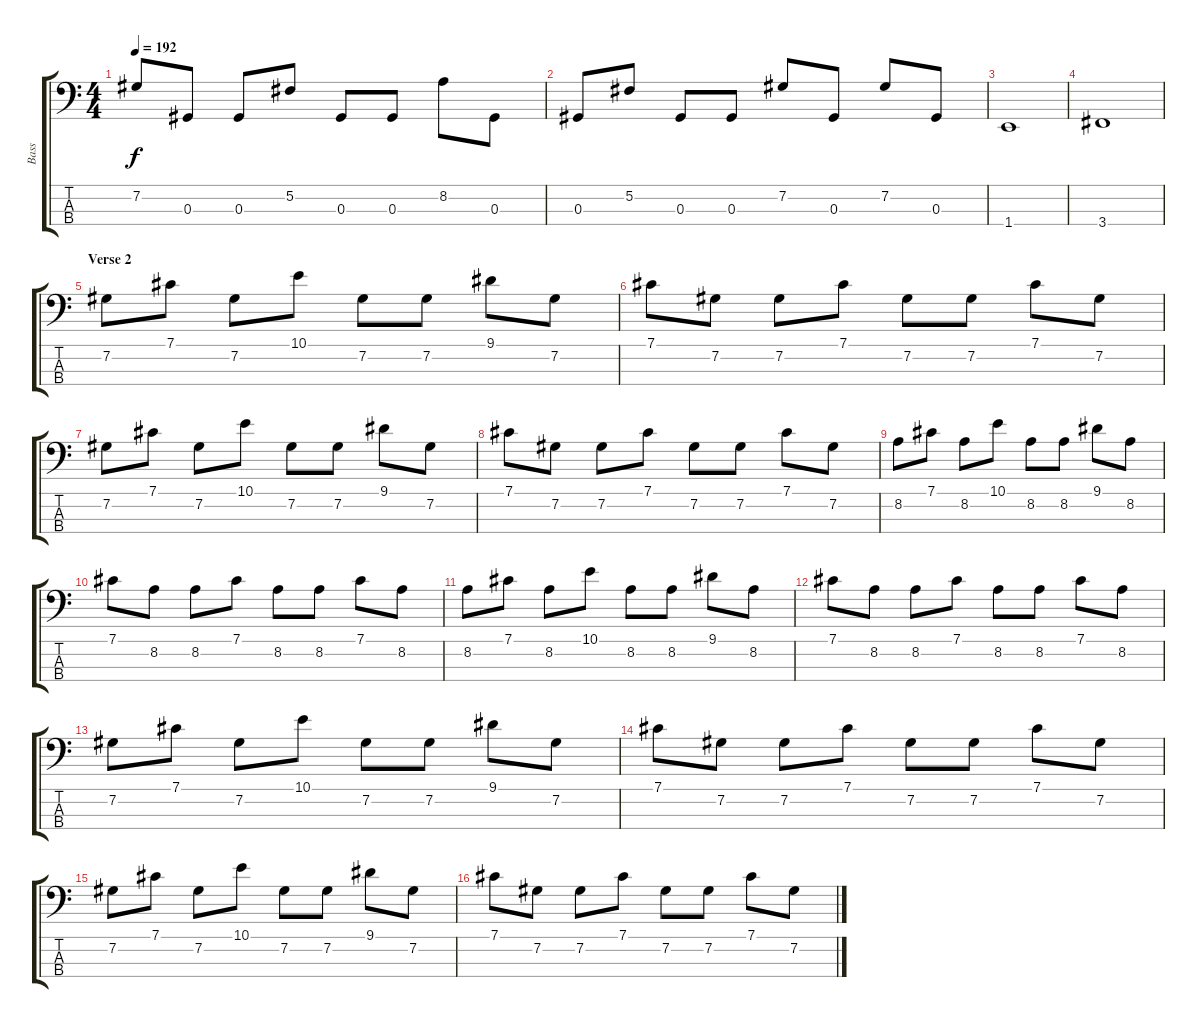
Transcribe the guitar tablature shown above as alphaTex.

\track ("Bass" "Bass") {instrument electricbasspick}
\staff {score tabs}
\tuning (Gb2 Db2 Ab1 Eb1) {hide}
\ts (4 4)
\tempo 192
\clef f4
\ks c
7.2.8{dy f} 0.3.8 0.3.8 5.2.8 0.3.8 0.3.8 8.2.8 0.3.8 |
0.3.8 5.2.8 0.3.8 0.3.8 7.2.8 0.3.8 7.2.8 0.3.8 |
1.4.1 |
3.4.1 |
\section ("" "Verse 2")
7.2.8 7.1.8 7.2.8 10.1.8 7.2.8 7.2.8 9.1.8 7.2.8 |
7.1.8 7.2.8 7.2.8 7.1.8 7.2.8 7.2.8 7.1.8 7.2.8 |
7.2.8 7.1.8 7.2.8 10.1.8 7.2.8 7.2.8 9.1.8 7.2.8 |
7.1.8 7.2.8 7.2.8 7.1.8 7.2.8 7.2.8 7.1.8 7.2.8 |
8.2.8 7.1.8 8.2.8 10.1.8 8.2.8 8.2.8 9.1.8 8.2.8 |
7.1.8 8.2.8 8.2.8 7.1.8 8.2.8 8.2.8 7.1.8 8.2.8 |
8.2.8 7.1.8 8.2.8 10.1.8 8.2.8 8.2.8 9.1.8 8.2.8 |
7.1.8 8.2.8 8.2.8 7.1.8 8.2.8 8.2.8 7.1.8 8.2.8 |
7.2.8 7.1.8 7.2.8 10.1.8 7.2.8 7.2.8 9.1.8 7.2.8 |
7.1.8 7.2.8 7.2.8 7.1.8 7.2.8 7.2.8 7.1.8 7.2.8 |
7.2.8 7.1.8 7.2.8 10.1.8 7.2.8 7.2.8 9.1.8 7.2.8 |
7.1.8 7.2.8 7.2.8 7.1.8 7.2.8 7.2.8 7.1.8 7.2.8
